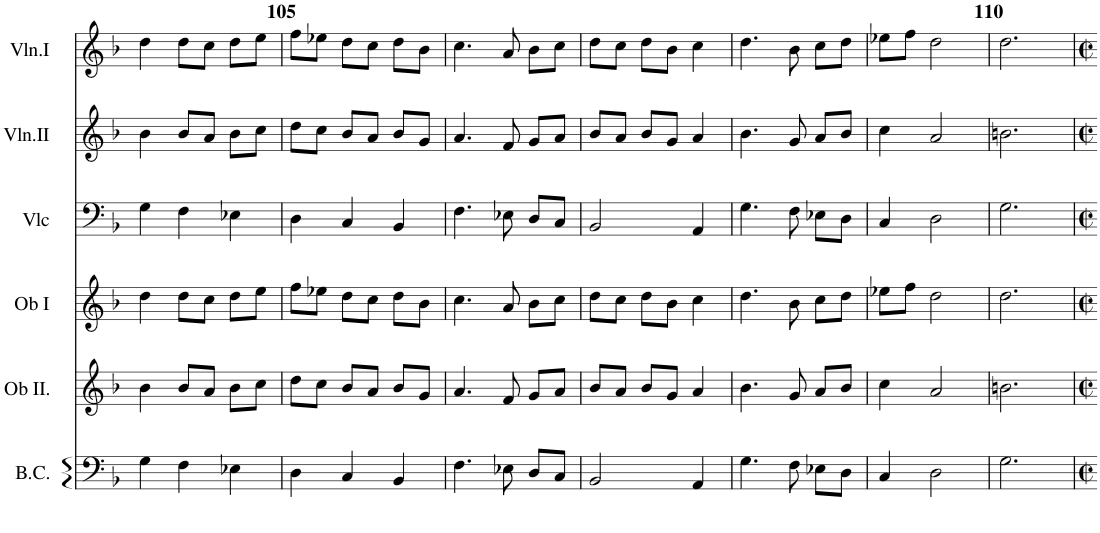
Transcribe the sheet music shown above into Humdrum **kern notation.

**kern	**kern	**kern	**kern	**kern	**kern
*part6	*part5	*part4	*part3	*part2	*part1
*staff6	*staff5	*staff4	*staff3	*staff2	*staff1
*I"Continuo	*I"Oboe II	*I"Oboe I	*I"Violoncelle	*I"Violon II	*I"Violon I
*	*I'Ob II.	*I'Ob I	*I'Vlc	*I'Vln.II	*I'Vln.I
!!LO:PB:g=z
*clefF4	*clefG2	*clefG2	*clefF4	*clefG2	*clefG2
*k[b-]	*k[b-]	*k[b-]	*k[b-]	*k[b-]	*k[b-]
*M3/4	*M3/4	*M3/4	*M3/4	*M3/4	*M3/4
=104	=104	=104	=104	=104	=104
4G\	4b-\	4dd\	4G\	4b-\	4dd\
4F\	8b-/L	8dd\L	4F\	8b-/L	8dd\L
.	8a/J	8cc\J	.	8a/J	8cc\J
4E-X\	8b-\L	8dd\L	4E-X\	8b-\L	8dd\L
.	8cc\J	8ee\J	.	8cc\J	8ee\J
=105	=105	=105	=105	=105	=105
4D\	8dd\L	8ff\L	4D\	8dd\L	8ff\L
.	8cc\J	8ee-X\J	.	8cc\J	8ee-X\J
4C/	8b-/L	8dd\L	4C/	8b-/L	8dd\L
.	8a/J	8cc\J	.	8a/J	8cc\J
4BB-/	8b-/L	8dd\L	4BB-/	8b-/L	8dd\L
.	8g/J	8b-\J	.	8g/J	8b-\J
=106	=106	=106	=106	=106	=106
4.F\	4.a/	4.cc\	4.F\	4.a/	4.cc\
8E-X\	8f/	8a/	8E-X\	8f/	8a/
8D/L	8g/L	8b-\L	8D/L	8g/L	8b-\L
8C/J	8a/J	8cc\J	8C/J	8a/J	8cc\J
=107	=107	=107	=107	=107	=107
2BB-/	8b-/L	8dd\L	2BB-/	8b-/L	8dd\L
.	8a/J	8cc\J	.	8a/J	8cc\J
.	8b-/L	8dd\L	.	8b-/L	8dd\L
.	8g/J	8b-\J	.	8g/J	8b-\J
4AA/	4a/	4cc\	4AA/	4a/	4cc\
=108	=108	=108	=108	=108	=108
4.G\	4.b-\	4.dd\	4.G\	4.b-\	4.dd\
8F\	8g/	8b-\	8F\	8g/	8b-\
8E-X\L	8a/L	8cc\L	8E-X\L	8a/L	8cc\L
8D\J	8b-/J	8dd\J	8D\J	8b-/J	8dd\J
=109	=109	=109	=109	=109	=109
4C/	4cc\	8ee-X\L	4C/	4cc\	8ee-X\L
.	.	8ff\J	.	.	8ff\J
2D\	2a/	2dd\	2D\	2a/	2dd\
=110	=110	=110	=110	=110	=110
2.G\	2.bn\	2.dd\	2.G\	2.bn\	2.dd\
=	=	=	=	=	=
*-	*-	*-	*-	*-	*-
